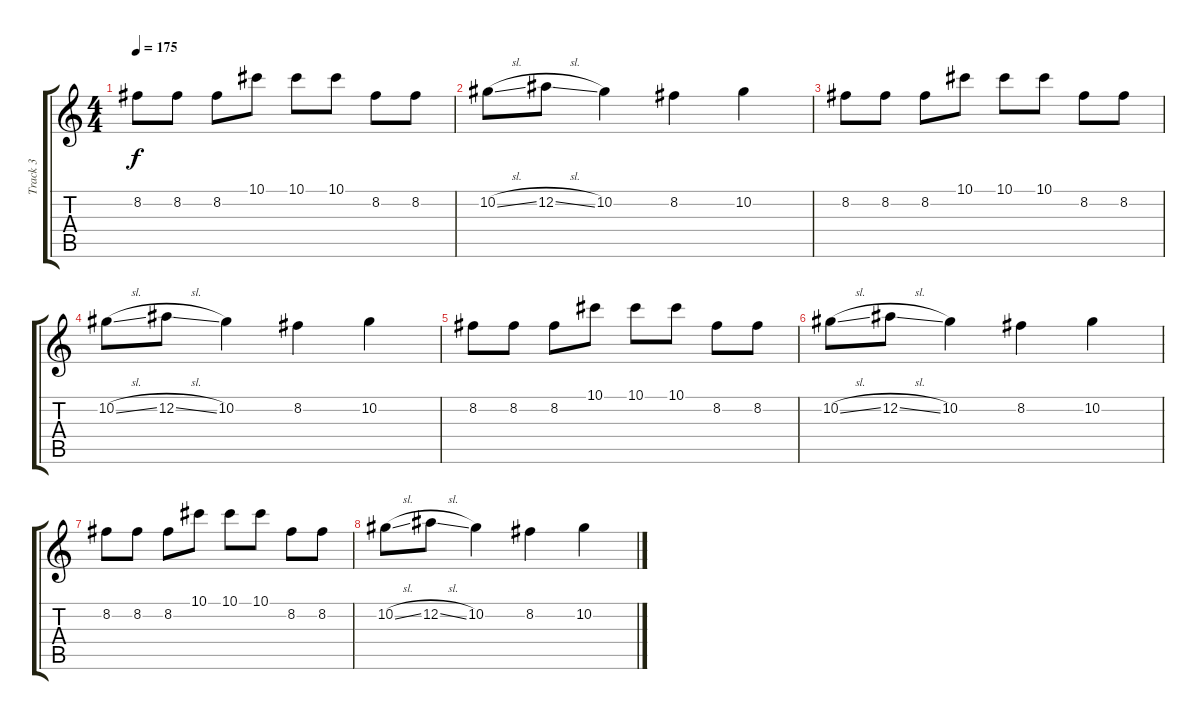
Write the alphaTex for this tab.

\track ("Track 3" "Track 3") {instrument distortionguitar bank 255}
\staff {score tabs}
\tuning (Eb4 Bb3 Gb3 Db3 Ab2 Db2) {hide}
\ts (4 4)
\tempo 175
\clef g2
\ks c
8.2.8{dy f volume 13} 8.2.8 8.2.8 10.1.8 10.1.8 10.1.8 8.2.8 8.2.8 |
10.2{sl}.8 12.2{sl}.8 10.2.4 8.2.4 10.2.4 |
8.2.8 8.2.8 8.2.8 10.1.8 10.1.8 10.1.8 8.2.8 8.2.8 |
10.2{sl}.8 12.2{sl}.8 10.2.4 8.2.4 10.2.4 |
8.2.8 8.2.8 8.2.8 10.1.8 10.1.8 10.1.8 8.2.8 8.2.8 |
10.2{sl}.8 12.2{sl}.8 10.2.4 8.2.4 10.2.4 |
8.2.8 8.2.8 8.2.8 10.1.8 10.1.8 10.1.8 8.2.8 8.2.8 |
10.2{sl}.8 12.2{sl}.8 10.2.4 8.2.4 10.2.4
